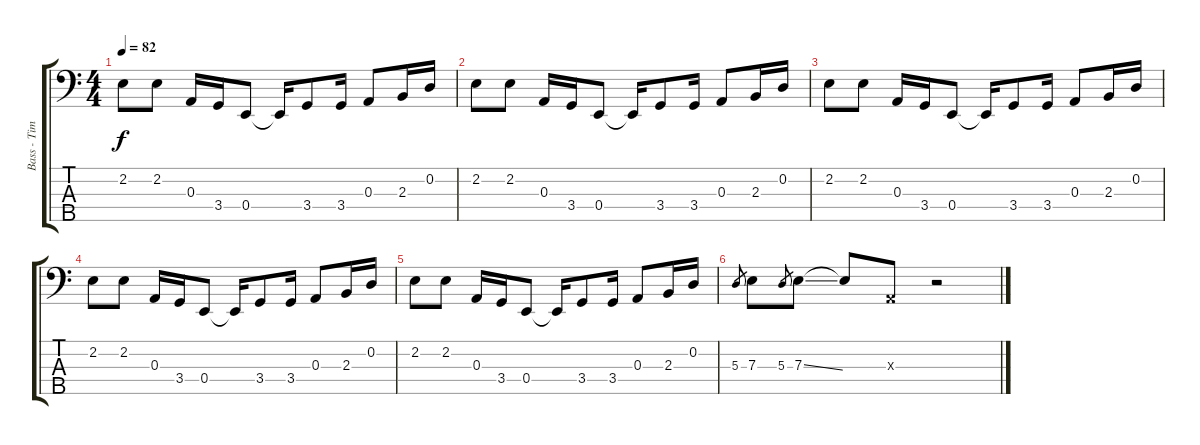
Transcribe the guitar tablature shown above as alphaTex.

\track ("Bass - Tim" "Bass - Tim") {instrument electricbasspick}
\staff {score tabs}
\tuning (G2 D2 A1 E1 B0) {hide}
\ts (4 4)
\tempo 82
\clef f4
\ks c
2.2.8{dy f} 2.2.8 0.3.16 3.4.16 0.4.8 0.4{t}.16 3.4.8 3.4.16 0.3.8 2.3.16 0.2.16 |
2.2.8 2.2.8 0.3.16 3.4.16 0.4.8 0.4{t}.16 3.4.8 3.4.16 0.3.8 2.3.16 0.2.16 |
2.2.8 2.2.8 0.3.16 3.4.16 0.4.8 0.4{t}.16 3.4.8 3.4.16 0.3.8 2.3.16 0.2.16 |
2.2.8 2.2.8 0.3.16 3.4.16 0.4.8 0.4{t}.16 3.4.8 3.4.16 0.3.8 2.3.16 0.2.16 |
2.2.8 2.2.8 0.3.16 3.4.16 0.4.8 0.4{t}.16 3.4.8 3.4.16 0.3.8 2.3.16 0.2.16 |
5.3.8{gr} 7.3.8 5.3.8{gr} 7.3{ss}.8 7.3{t}.8 0.3{x}.8 r.2
